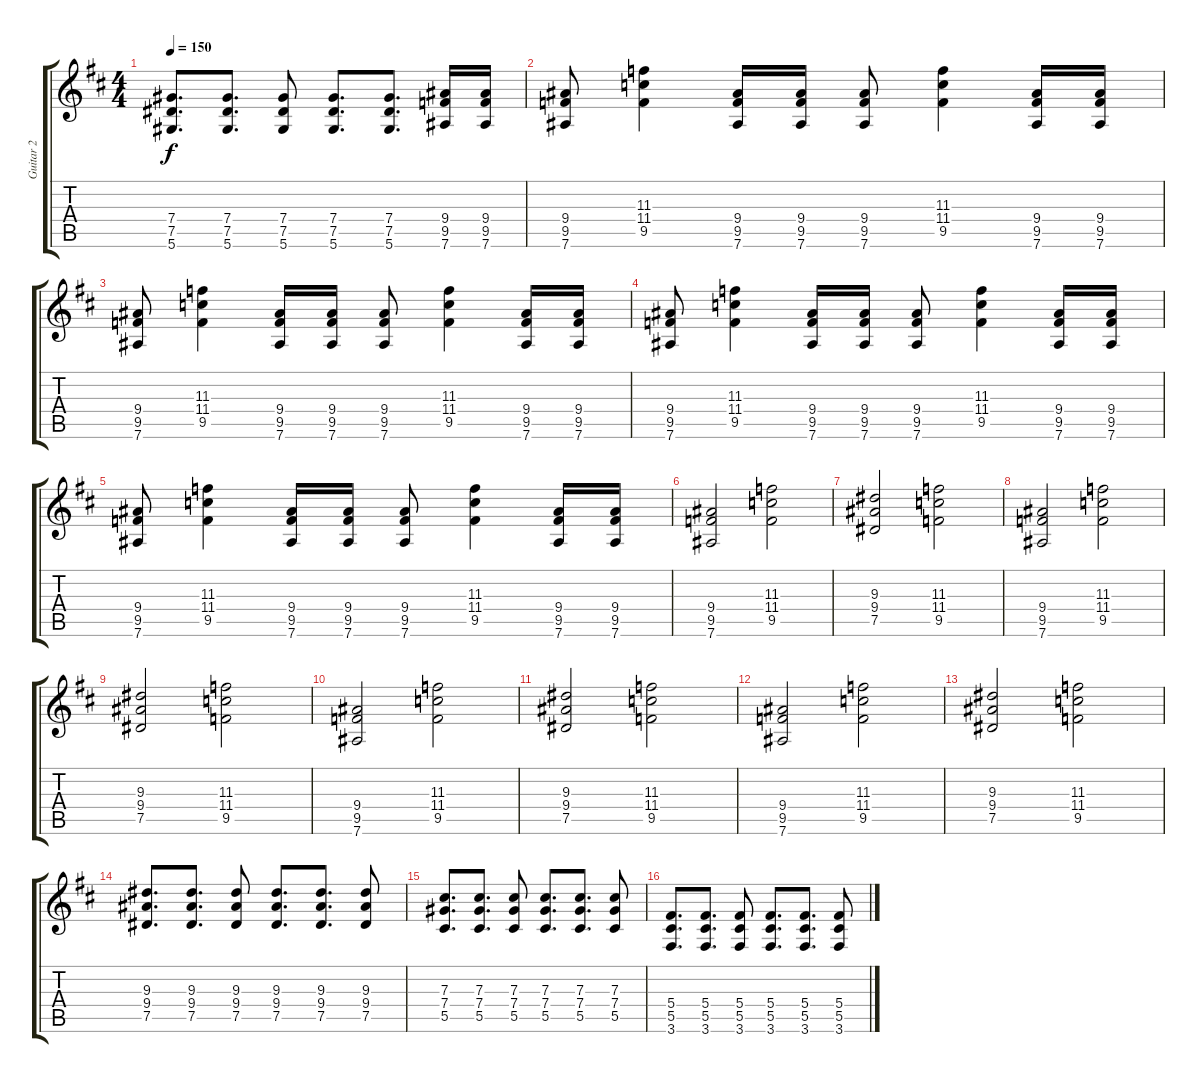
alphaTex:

\track ("Guitar 2" "Guitar 2") {instrument distortionguitar}
\staff {score tabs}
\tuning (Eb4 Bb3 Gb3 Db3 Ab2 Eb2) {hide}
\ts (4 4)
\tempo 150
\clef g2
\ks d
(7.4 7.5 5.6).8{d dy f} (7.4 7.5 5.6).8{d} (7.4 7.5 5.6).8 (7.4 7.5 5.6).8{d} (7.4 7.5 5.6).8{d} (9.4 9.5 7.6).16 (9.4 9.5 7.6).16 |
(9.4 9.5 7.6).8 (11.3 11.4 9.5).4 (9.4 9.5 7.6).16 (9.4 9.5 7.6).16 (9.4 9.5 7.6).8 (11.3 11.4 9.5).4 (9.4 9.5 7.6).16 (9.4 9.5 7.6).16 |
(9.4 9.5 7.6).8 (11.3 11.4 9.5).4 (9.4 9.5 7.6).16 (9.4 9.5 7.6).16 (9.4 9.5 7.6).8 (11.3 11.4 9.5).4 (9.4 9.5 7.6).16 (9.4 9.5 7.6).16 |
(9.4 9.5 7.6).8 (11.3 11.4 9.5).4 (9.4 9.5 7.6).16 (9.4 9.5 7.6).16 (9.4 9.5 7.6).8 (11.3 11.4 9.5).4 (9.4 9.5 7.6).16 (9.4 9.5 7.6).16 |
(9.4 9.5 7.6).8 (11.3 11.4 9.5).4 (9.4 9.5 7.6).16 (9.4 9.5 7.6).16 (9.4 9.5 7.6).8 (11.3 11.4 9.5).4 (9.4 9.5 7.6).16 (9.4 9.5 7.6).16 |
(9.4 9.5 7.6).2 (11.3 11.4 9.5).2 |
(9.3 9.4 7.5).2 (11.3 11.4 9.5).2 |
(9.4 9.5 7.6).2 (11.3 11.4 9.5).2 |
(9.3 9.4 7.5).2 (11.3 11.4 9.5).2 |
(9.4 9.5 7.6).2 (11.3 11.4 9.5).2 |
(9.3 9.4 7.5).2 (11.3 11.4 9.5).2 |
(9.4 9.5 7.6).2 (11.3 11.4 9.5).2 |
(9.3 9.4 7.5).2 (11.3 11.4 9.5).2 |
(9.3 9.4 7.5).8{d} (9.3 9.4 7.5).8{d} (9.3 9.4 7.5).8 (9.3 9.4 7.5).8{d} (9.3 9.4 7.5).8{d} (9.3 9.4 7.5).8 |
(7.3 7.4 5.5).8{d} (7.3 7.4 5.5).8{d} (7.3 7.4 5.5).8 (7.3 7.4 5.5).8{d} (7.3 7.4 5.5).8{d} (7.3 7.4 5.5).8 |
(5.4 5.5 3.6).8{d} (5.4 5.5 3.6).8{d} (5.4 5.5 3.6).8 (5.4 5.5 3.6).8{d} (5.4 5.5 3.6).8{d} (5.4 5.5 3.6).8
